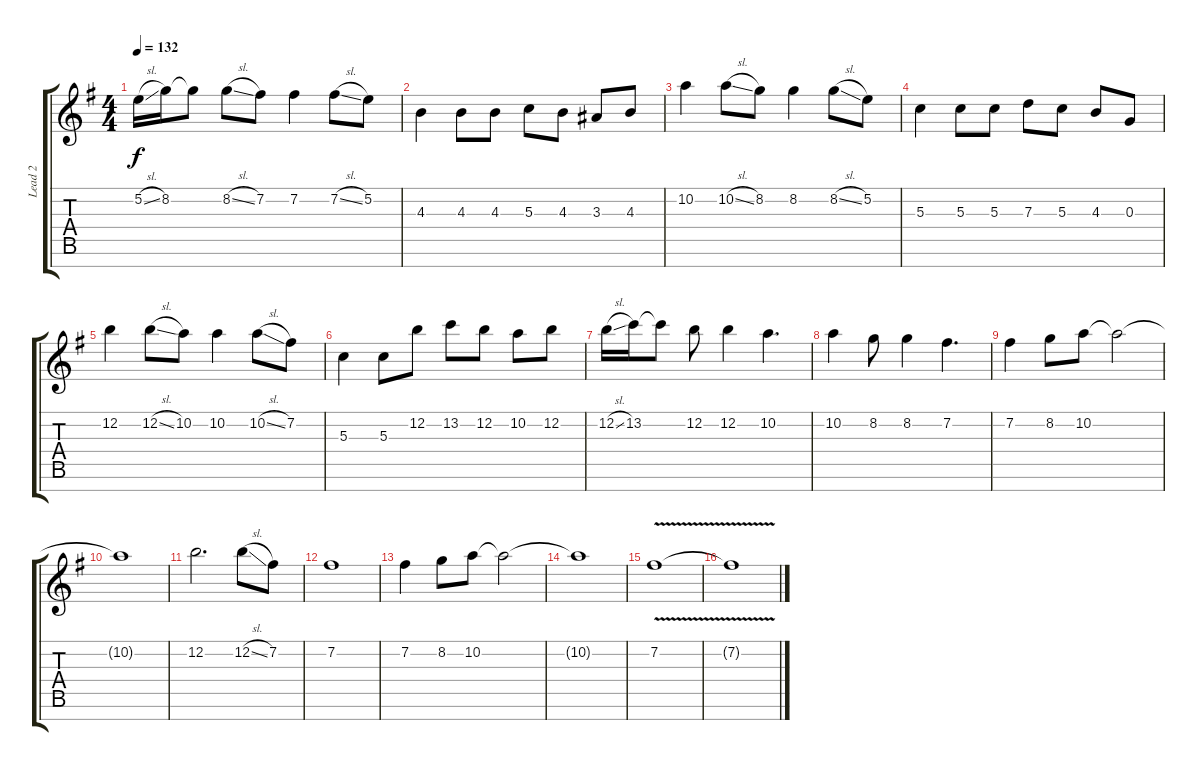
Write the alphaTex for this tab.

\track ("Lead 2" "Lead 2") {instrument distortionguitar}
\staff {score tabs}
\tuning (E4 B3 G3 D3 A2 E2 B1) {hide}
\ts (4 4)
\tempo 132
\clef g2
\ks eminor
5.2{sl}.16{dy f} 8.2.16 8.2{t}.8 8.2{sl}.8 7.2.8 7.2.4 7.2{sl}.8 5.2.8 |
4.3.4 4.3.8 4.3.8 5.3.8 4.3.8 3.3.8 4.3.8 |
10.2.4 10.2{sl}.8 8.2.8 8.2.4 8.2{sl}.8 5.2.8 |
5.3.4 5.3.8 5.3.8 7.3.8 5.3.8 4.3.8 0.3.8 |
12.2.4 12.2{sl}.8 10.2.8 10.2.4 10.2{sl}.8 7.2.8 |
5.3.4 5.3.8 12.2.8 13.2.8 12.2.8 10.2.8 12.2.8 |
12.2{sl}.16 13.2.16 13.2{t}.8 12.2.8 12.2.4 10.2.4{d} |
10.2.4 8.2.8 8.2.4 7.2.4{d} |
7.2.4 8.2.8 10.2.8 10.2{t}.2 |
10.2{t}.1 |
12.2.2{d} 12.2{sl}.8 7.2.8 |
7.2.1 |
7.2.4 8.2.8 10.2.8 10.2{t}.2 |
10.2{t}.1 |
7.2{v}.1{volume 0} |
7.2{t}.1
